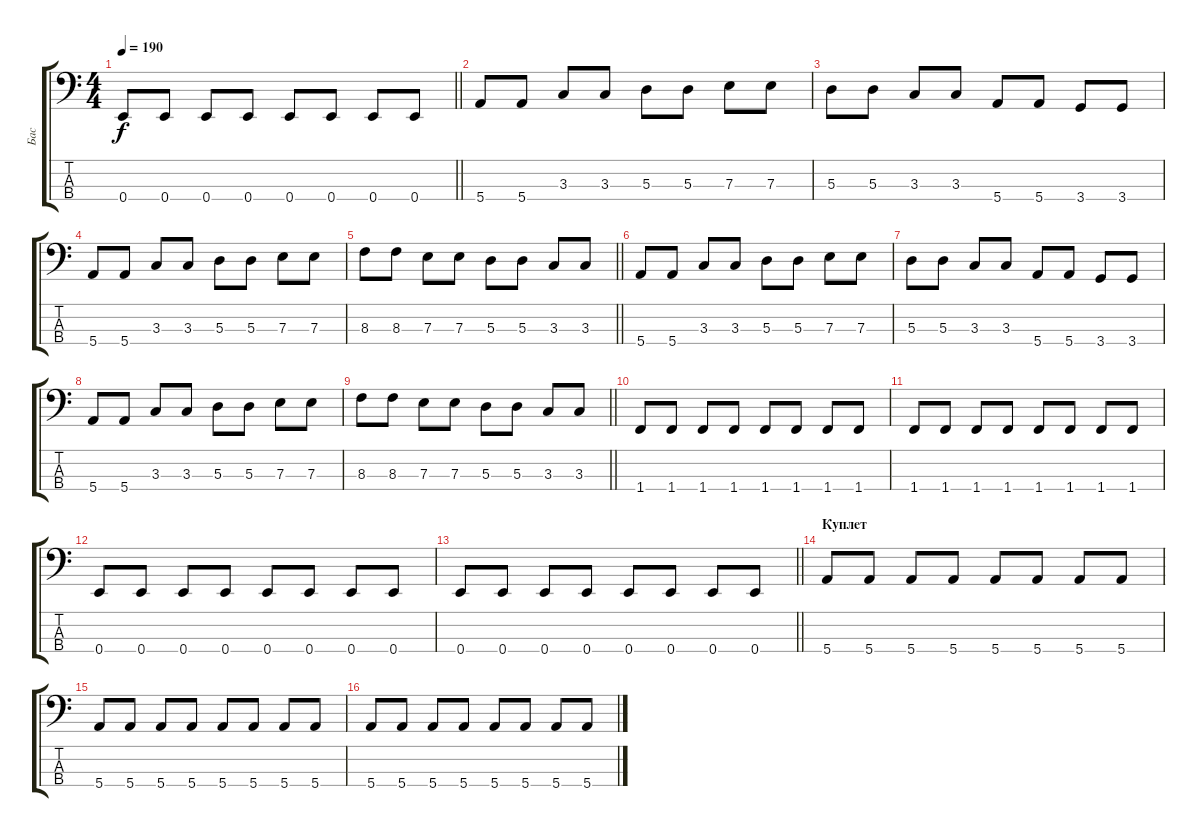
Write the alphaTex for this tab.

\track ("Бас" "Бас") {instrument electricbassfinger}
\staff {score tabs}
\tuning (G2 D2 A1 E1) {hide}
\ts (4 4)
\tempo 190
\clef f4
\barLineRight lightlight
\ks c
0.4.8{dy f} 0.4.8 0.4.8 0.4.8 0.4.8 0.4.8 0.4.8 0.4.8 |
\section ("" " ")
5.4.8 5.4.8 3.3.8 3.3.8 5.3.8 5.3.8 7.3.8 7.3.8 |
5.3.8 5.3.8 3.3.8 3.3.8 5.4.8 5.4.8 3.4.8 3.4.8 |
5.4.8 5.4.8 3.3.8 3.3.8 5.3.8 5.3.8 7.3.8 7.3.8 |
\barLineRight lightlight
8.3.8 8.3.8 7.3.8 7.3.8 5.3.8 5.3.8 3.3.8 3.3.8 |
5.4.8 5.4.8 3.3.8 3.3.8 5.3.8 5.3.8 7.3.8 7.3.8 |
5.3.8 5.3.8 3.3.8 3.3.8 5.4.8 5.4.8 3.4.8 3.4.8 |
5.4.8 5.4.8 3.3.8 3.3.8 5.3.8 5.3.8 7.3.8 7.3.8 |
\barLineRight lightlight
8.3.8 8.3.8 7.3.8 7.3.8 5.3.8 5.3.8 3.3.8 3.3.8 |
\section ("" " ")
1.4.8 1.4.8 1.4.8 1.4.8 1.4.8 1.4.8 1.4.8 1.4.8 |
1.4.8 1.4.8 1.4.8 1.4.8 1.4.8 1.4.8 1.4.8 1.4.8 |
0.4.8 0.4.8 0.4.8 0.4.8 0.4.8 0.4.8 0.4.8 0.4.8 |
\barLineRight lightlight
0.4.8 0.4.8 0.4.8 0.4.8 0.4.8 0.4.8 0.4.8 0.4.8 |
\section ("" "Куплет")
5.4.8 5.4.8 5.4.8 5.4.8 5.4.8 5.4.8 5.4.8 5.4.8 |
5.4.8 5.4.8 5.4.8 5.4.8 5.4.8 5.4.8 5.4.8 5.4.8 |
5.4.8 5.4.8 5.4.8 5.4.8 5.4.8 5.4.8 5.4.8 5.4.8
